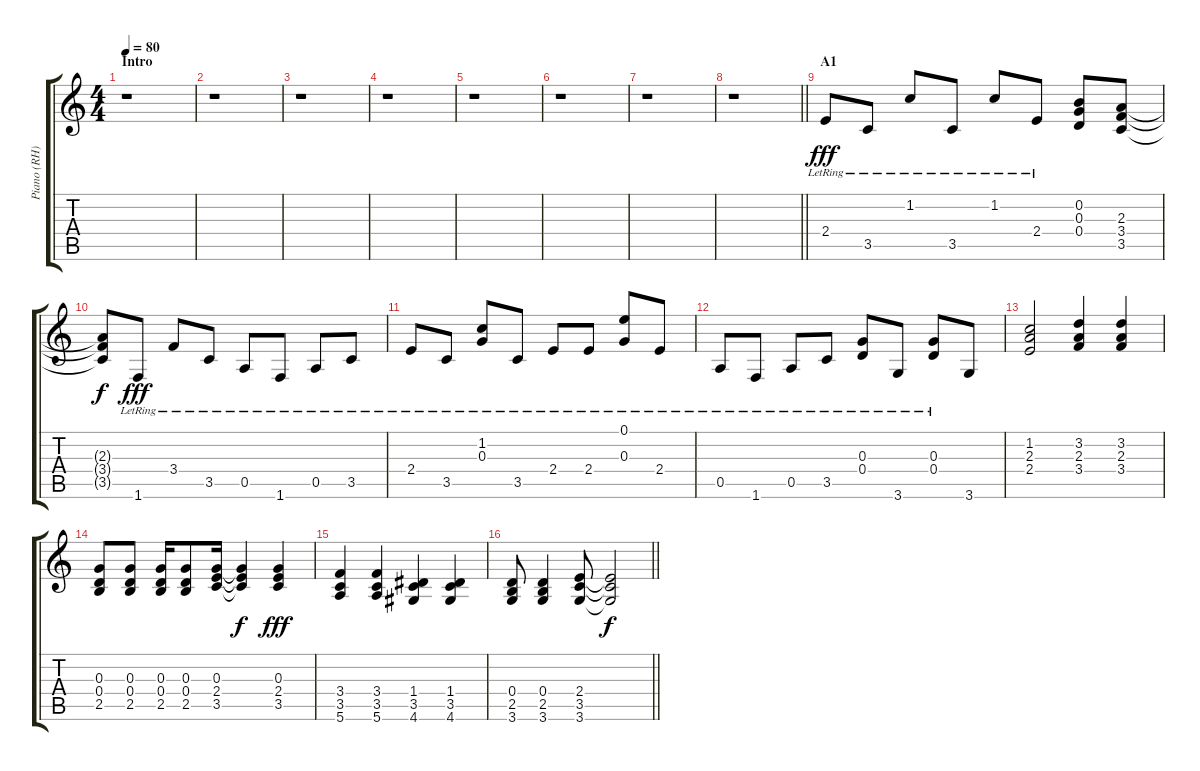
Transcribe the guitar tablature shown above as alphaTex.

\track ("Piano (RH)" "Piano (RH)") {instrument acousticgrandpiano}
\staff {score tabs}
\tuning (E5 B4 G4 D4 A3 E3) {hide}
\ts (4 4)
\section ("" "Intro")
\tempo 80
\clef g2
\ks c
r.1{dy fff instrument acousticgrandpiano} |
r.1 |
r.1 |
r.1 |
r.1 |
r.1 |
r.1 |
\barLineRight lightlight
r.1 |
\section ("" "A1")
2.4{lr}.8 3.5{lr}.8 1.2{lr}.8 3.5{lr}.8 1.2{lr}.8 2.4{lr}.8 (0.2 0.3 0.4).8 (2.3 3.4 3.5).8 |
(2.3{t} 3.4{t} 3.5{t}).8{dy f} 1.6{lr}.8{dy fff} 3.4{lr}.8 3.5{lr}.8 0.5{lr}.8 1.6{lr}.8 0.5{lr}.8 3.5{lr}.8 |
2.4{lr}.8 3.5{lr}.8 (1.2{lr} 0.3{lr}).8 3.5{lr}.8 2.4{lr}.8 2.4{lr}.8 (0.1{lr} 0.3{lr}).8 2.4{lr}.8 |
0.5{lr}.8 1.6{lr}.8 0.5{lr}.8 3.5{lr}.8 (0.3{lr} 0.4{lr}).8 3.6{lr}.8 (0.3{lr} 0.4{lr}).8 3.6.8 |
(1.2 2.3 2.4).2 (3.2 2.3 3.4).4 (3.2 2.3 3.4).4 |
(0.3 0.4 2.5).8 (0.3 0.4 2.5).8 (0.3 0.4 2.5).16 (0.3 0.4 2.5).8 (0.3 2.4 3.5).16 (0.3{t} 2.4{t} 3.5{t}).4{dy f} (0.3 2.4 3.5).4{dy fff} |
(3.4 3.5 5.6).4 (3.4 3.5 5.6).4 (1.4 3.5 4.6).4 (1.4 3.5 4.6).4 |
\barLineRight lightlight
(0.4 2.5 3.6).8 (0.4 2.5 3.6).4 (2.4 3.5 3.6).8 (2.4{t} 3.5{t} 3.6{t}).2{dy f}
